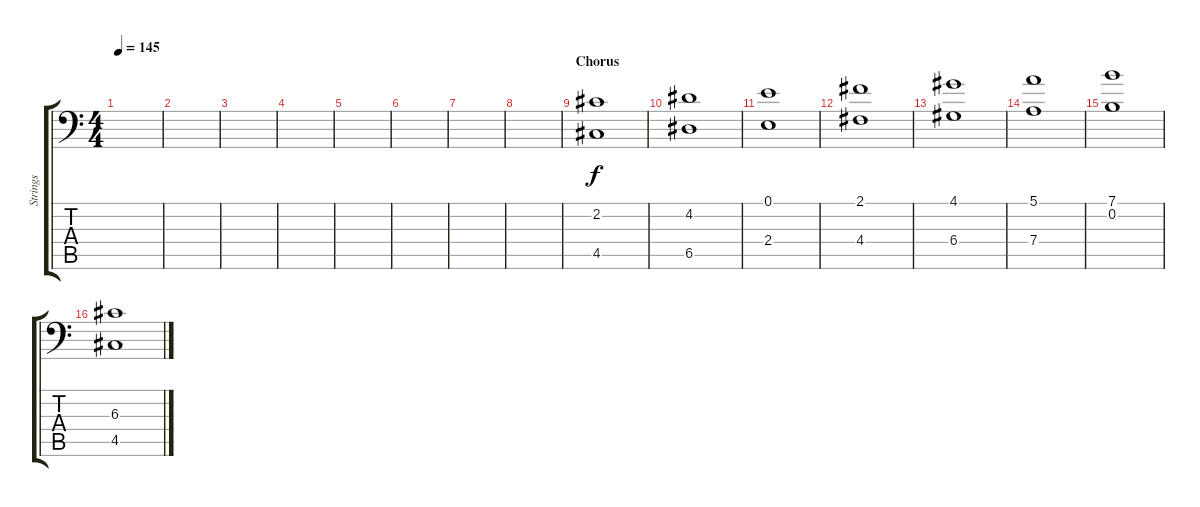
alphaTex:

\track ("Strings" "Strings") {instrument stringensemble2}
\staff {score tabs}
\tuning (E4 B3 G3 D3 A2 G0) {hide}
\ts (4 4)
\tempo 145
\clef f4
\ks c
|
|
|
|
|
|
|
|
\section ("" "Chorus")
(2.2 4.5).1{volume 10 instrument stringensemble2} |
(4.2 6.5).1 |
(0.1 2.4).1 |
(2.1 4.4).1 |
(4.1 6.4).1 |
(5.1 7.4).1 |
(7.1 0.2).1 |
(6.3 4.5).1
